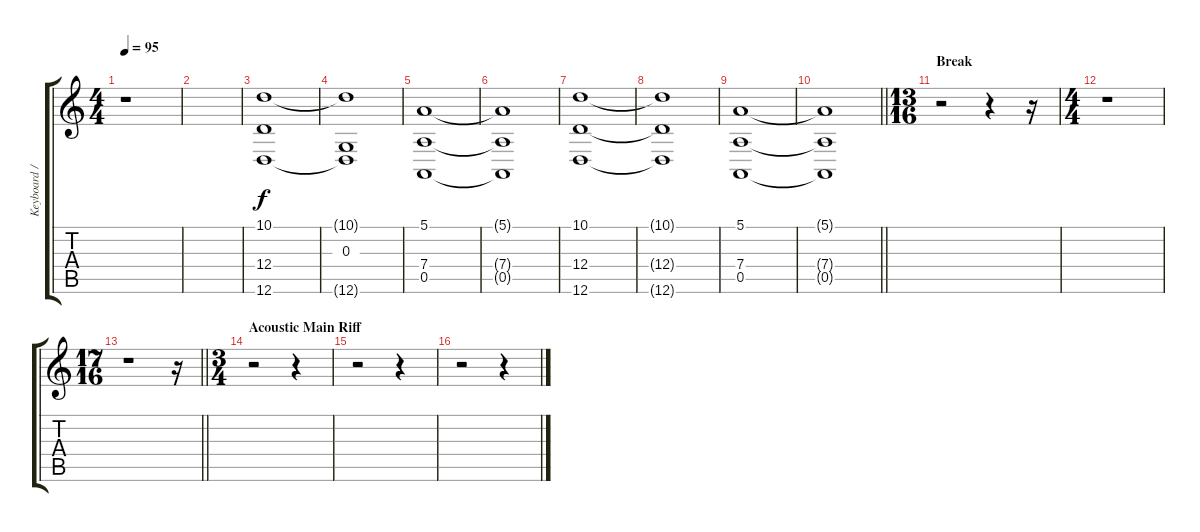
\track ("Keyboard / Flute" "Keyboard /") {instrument pad8sweep}
\staff {score tabs}
\tuning (E4 B3 G3 D3 A2 D2) {hide}
\ts (4 4)
\tempo 95
\clef g2
\ks c
r.1{dy f} |
|
(10.1 12.4 12.6).1{volume 13 instrument pad8sweep} |
(10.1{t} 0.3 12.6{t}).1 |
(5.1 7.4 0.5).1 |
(5.1{t} 7.4{t} 0.5{t}).1 |
(10.1 12.4 12.6).1 |
(10.1{t} 12.4{t} 12.6{t}).1 |
(5.1 7.4 0.5).1 |
\barLineRight lightlight
(5.1{t} 7.4{t} 0.5{t}).1 |
\ts (13 16)
\section ("" "Break")
r.2 r.4 r.16 |
\ts (4 4)
r.1 |
\ts (17 16)
\barLineRight lightlight
r.1 r.16 |
\ts (3 4)
\section ("" "Acoustic Main Riff")
r.2 r.4 |
r.2 r.4 |
r.2 r.4
